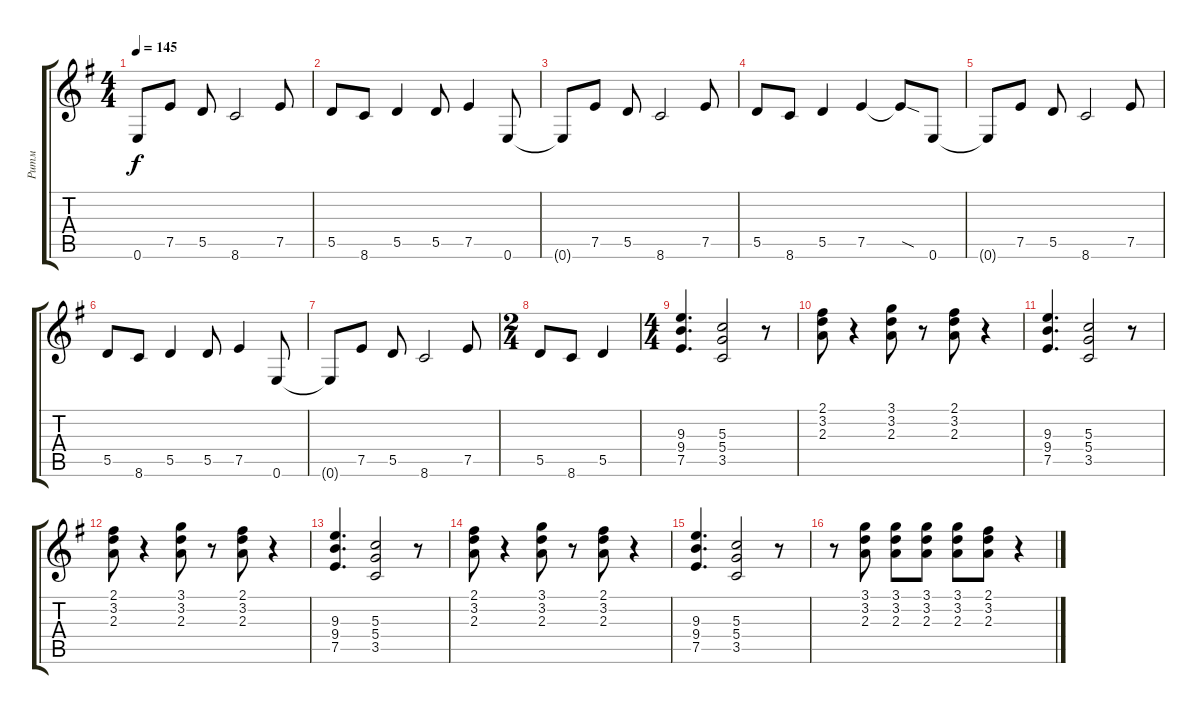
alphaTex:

\track ("Ритм" "Ритм") {instrument distortionguitar}
\staff {score tabs}
\tuning (E4 B3 G3 D3 A2 E2) {hide}
\ts (4 4)
\tempo 145
\clef g2
\ks g
0.6{t}.8{dy f} 7.5.8 5.5.8 8.6.2 7.5.8 |
5.5.8 8.6.8 5.5.4 5.5.8 7.5.4 0.6.8 |
0.6{t}.8 7.5.8 5.5.8 8.6.2 7.5.8 |
5.5.8 8.6.8 5.5.4 7.5.4 7.5{sod t}.8 0.6.8 |
0.6{t}.8 7.5.8 5.5.8 8.6.2 7.5.8 |
5.5.8 8.6.8 5.5.4 5.5.8 7.5.4 0.6.8 |
0.6{t}.8 7.5.8 5.5.8 8.6.2 7.5.8 |
\ts (2 4)
5.5.8 8.6.8 5.5.4 |
\ts (4 4)
(9.3 9.4 7.5).4{d} (5.3 5.4 3.5).2 r.8 |
(2.1 3.2 2.3).8 r.4 (3.1 3.2 2.3).8 r.8 (2.1 3.2 2.3).8 r.4 |
(9.3 9.4 7.5).4{d} (5.3 5.4 3.5).2 r.8 |
(2.1 3.2 2.3).8 r.4 (3.1 3.2 2.3).8 r.8 (2.1 3.2 2.3).8 r.4 |
(9.3 9.4 7.5).4{d} (5.3 5.4 3.5).2 r.8 |
(2.1 3.2 2.3).8 r.4 (3.1 3.2 2.3).8 r.8 (2.1 3.2 2.3).8 r.4 |
(9.3 9.4 7.5).4{d} (5.3 5.4 3.5).2 r.8 |
r.8 (3.1 3.2 2.3).8 (3.1 3.2 2.3).8 (3.1 3.2 2.3).8 (3.1 3.2 2.3).8 (2.1 3.2 2.3).8 r.4
